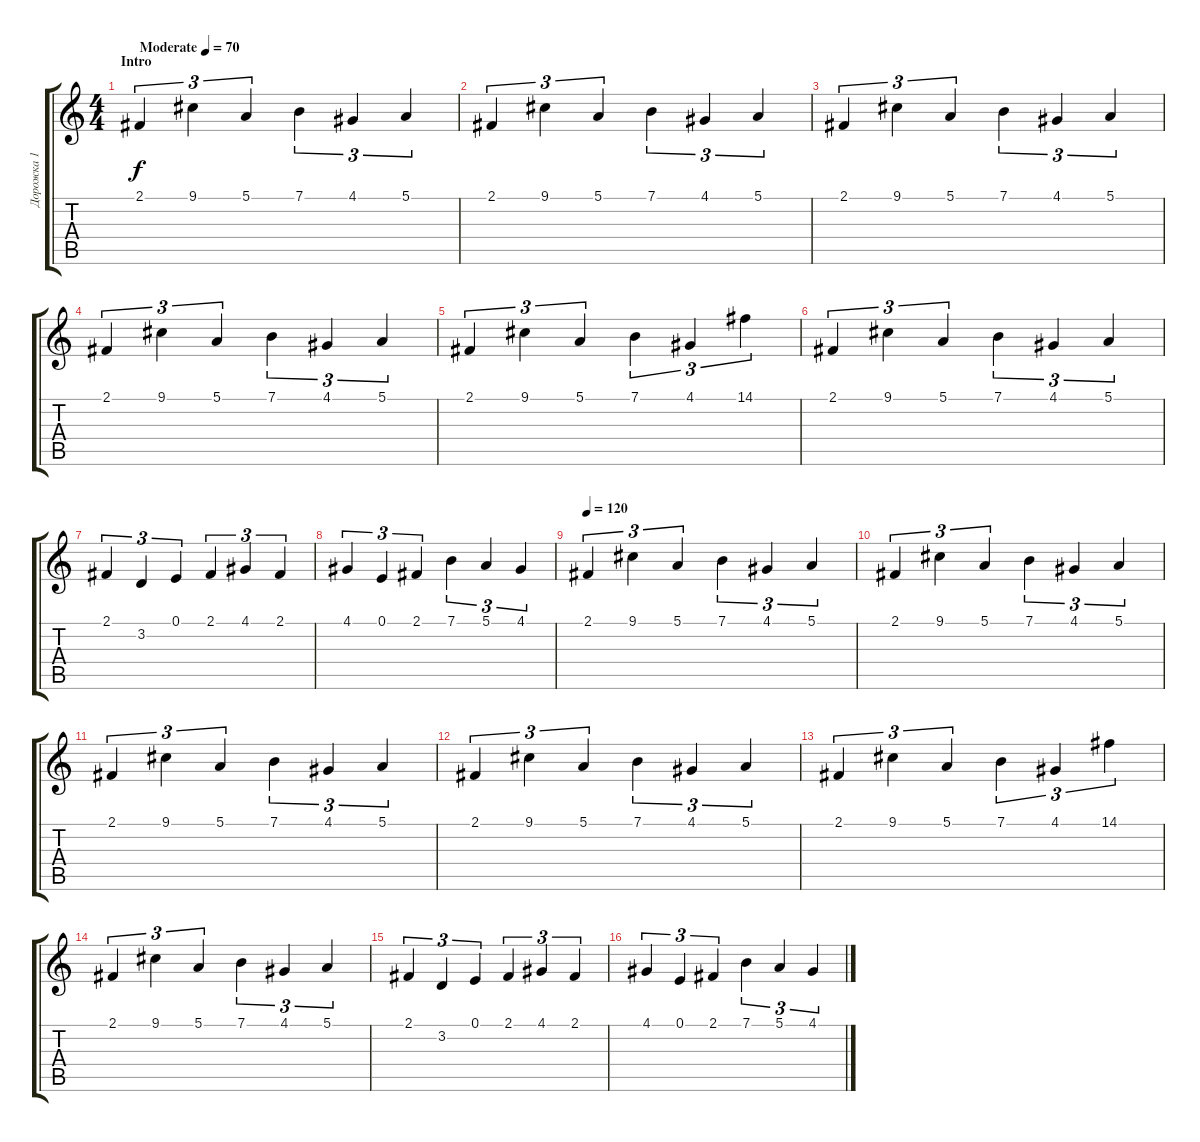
\track ("Дорожка 1" "Дорожка 1") {instrument stringensemble1}
\staff {score tabs}
\tuning (E4 B3 G3 D3 A2 E2) {hide}
\ts (4 4)
\section ("" "Intro")
\tempo (70 "Moderate")
\clef g2
\ks c
2.1.4{tu (3 2) dy f instrument drawbarorgan} 9.1.4{tu (3 2)} 5.1.4{tu (3 2)} 7.1.4{tu (3 2)} 4.1.4{tu (3 2)} 5.1.4{tu (3 2)} |
2.1.4{tu (3 2)} 9.1.4{tu (3 2)} 5.1.4{tu (3 2)} 7.1.4{tu (3 2)} 4.1.4{tu (3 2)} 5.1.4{tu (3 2)} |
2.1.4{tu (3 2)} 9.1.4{tu (3 2)} 5.1.4{tu (3 2)} 7.1.4{tu (3 2)} 4.1.4{tu (3 2)} 5.1.4{tu (3 2)} |
2.1.4{tu (3 2)} 9.1.4{tu (3 2)} 5.1.4{tu (3 2)} 7.1.4{tu (3 2)} 4.1.4{tu (3 2)} 5.1.4{tu (3 2)} |
2.1.4{tu (3 2)} 9.1.4{tu (3 2)} 5.1.4{tu (3 2)} 7.1.4{tu (3 2)} 4.1.4{tu (3 2)} 14.1.4{tu (3 2)} |
2.1.4{tu (3 2)} 9.1.4{tu (3 2)} 5.1.4{tu (3 2)} 7.1.4{tu (3 2)} 4.1.4{tu (3 2)} 5.1.4{tu (3 2)} |
2.1.4{tu (3 2)} 3.2.4{tu (3 2)} 0.1.4{tu (3 2)} 2.1.4{tu (3 2)} 4.1.4{tu (3 2)} 2.1.4{tu (3 2)} |
4.1.4{tu (3 2)} 0.1.4{tu (3 2)} 2.1.4{tu (3 2)} 7.1.4{tu (3 2)} 5.1.4{tu (3 2)} 4.1.4{tu (3 2)} |
\tempo 120
2.1.4{tu (3 2)} 9.1.4{tu (3 2)} 5.1.4{tu (3 2)} 7.1.4{tu (3 2)} 4.1.4{tu (3 2)} 5.1.4{tu (3 2)} |
2.1.4{tu (3 2)} 9.1.4{tu (3 2)} 5.1.4{tu (3 2)} 7.1.4{tu (3 2)} 4.1.4{tu (3 2)} 5.1.4{tu (3 2)} |
2.1.4{tu (3 2)} 9.1.4{tu (3 2)} 5.1.4{tu (3 2)} 7.1.4{tu (3 2)} 4.1.4{tu (3 2)} 5.1.4{tu (3 2)} |
2.1.4{tu (3 2)} 9.1.4{tu (3 2)} 5.1.4{tu (3 2)} 7.1.4{tu (3 2)} 4.1.4{tu (3 2)} 5.1.4{tu (3 2)} |
2.1.4{tu (3 2)} 9.1.4{tu (3 2)} 5.1.4{tu (3 2)} 7.1.4{tu (3 2)} 4.1.4{tu (3 2)} 14.1.4{tu (3 2)} |
2.1.4{tu (3 2)} 9.1.4{tu (3 2)} 5.1.4{tu (3 2)} 7.1.4{tu (3 2)} 4.1.4{tu (3 2)} 5.1.4{tu (3 2)} |
2.1.4{tu (3 2)} 3.2.4{tu (3 2)} 0.1.4{tu (3 2)} 2.1.4{tu (3 2)} 4.1.4{tu (3 2)} 2.1.4{tu (3 2)} |
4.1.4{tu (3 2)} 0.1.4{tu (3 2)} 2.1.4{tu (3 2)} 7.1.4{tu (3 2)} 5.1.4{tu (3 2)} 4.1.4{tu (3 2)}
